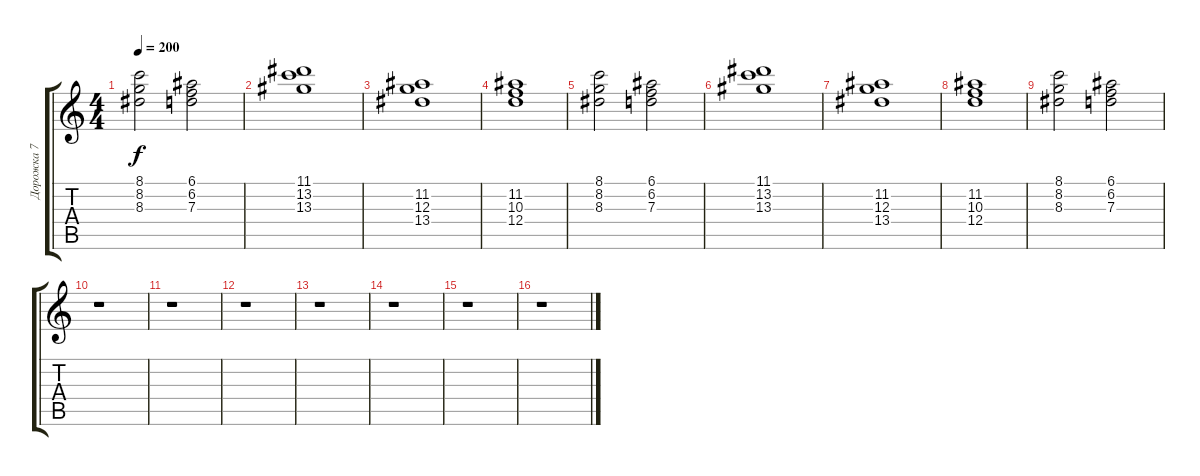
\track ("Дорожка 7" "Дорожка 7") {instrument slapbass1}
\staff {score tabs}
\tuning (E4 B3 G3 D3 A2 E2) {hide}
\ts (4 4)
\tempo 200
\clef g2
\ks c
(8.1 8.2 8.3).2{dy f} (6.1 6.2 7.3).2 |
(11.1 13.2 13.3).1 |
(11.2 12.3 13.4).1 |
(11.2 10.3 12.4).1 |
(8.1 8.2 8.3).2 (6.1 6.2 7.3).2 |
(11.1 13.2 13.3).1 |
(11.2 12.3 13.4).1 |
(11.2 10.3 12.4).1 |
(8.1 8.2 8.3).2 (6.1 6.2 7.3).2 |
r.1 |
r.1 |
r.1 |
r.1 |
r.1 |
r.1 |
r.1
